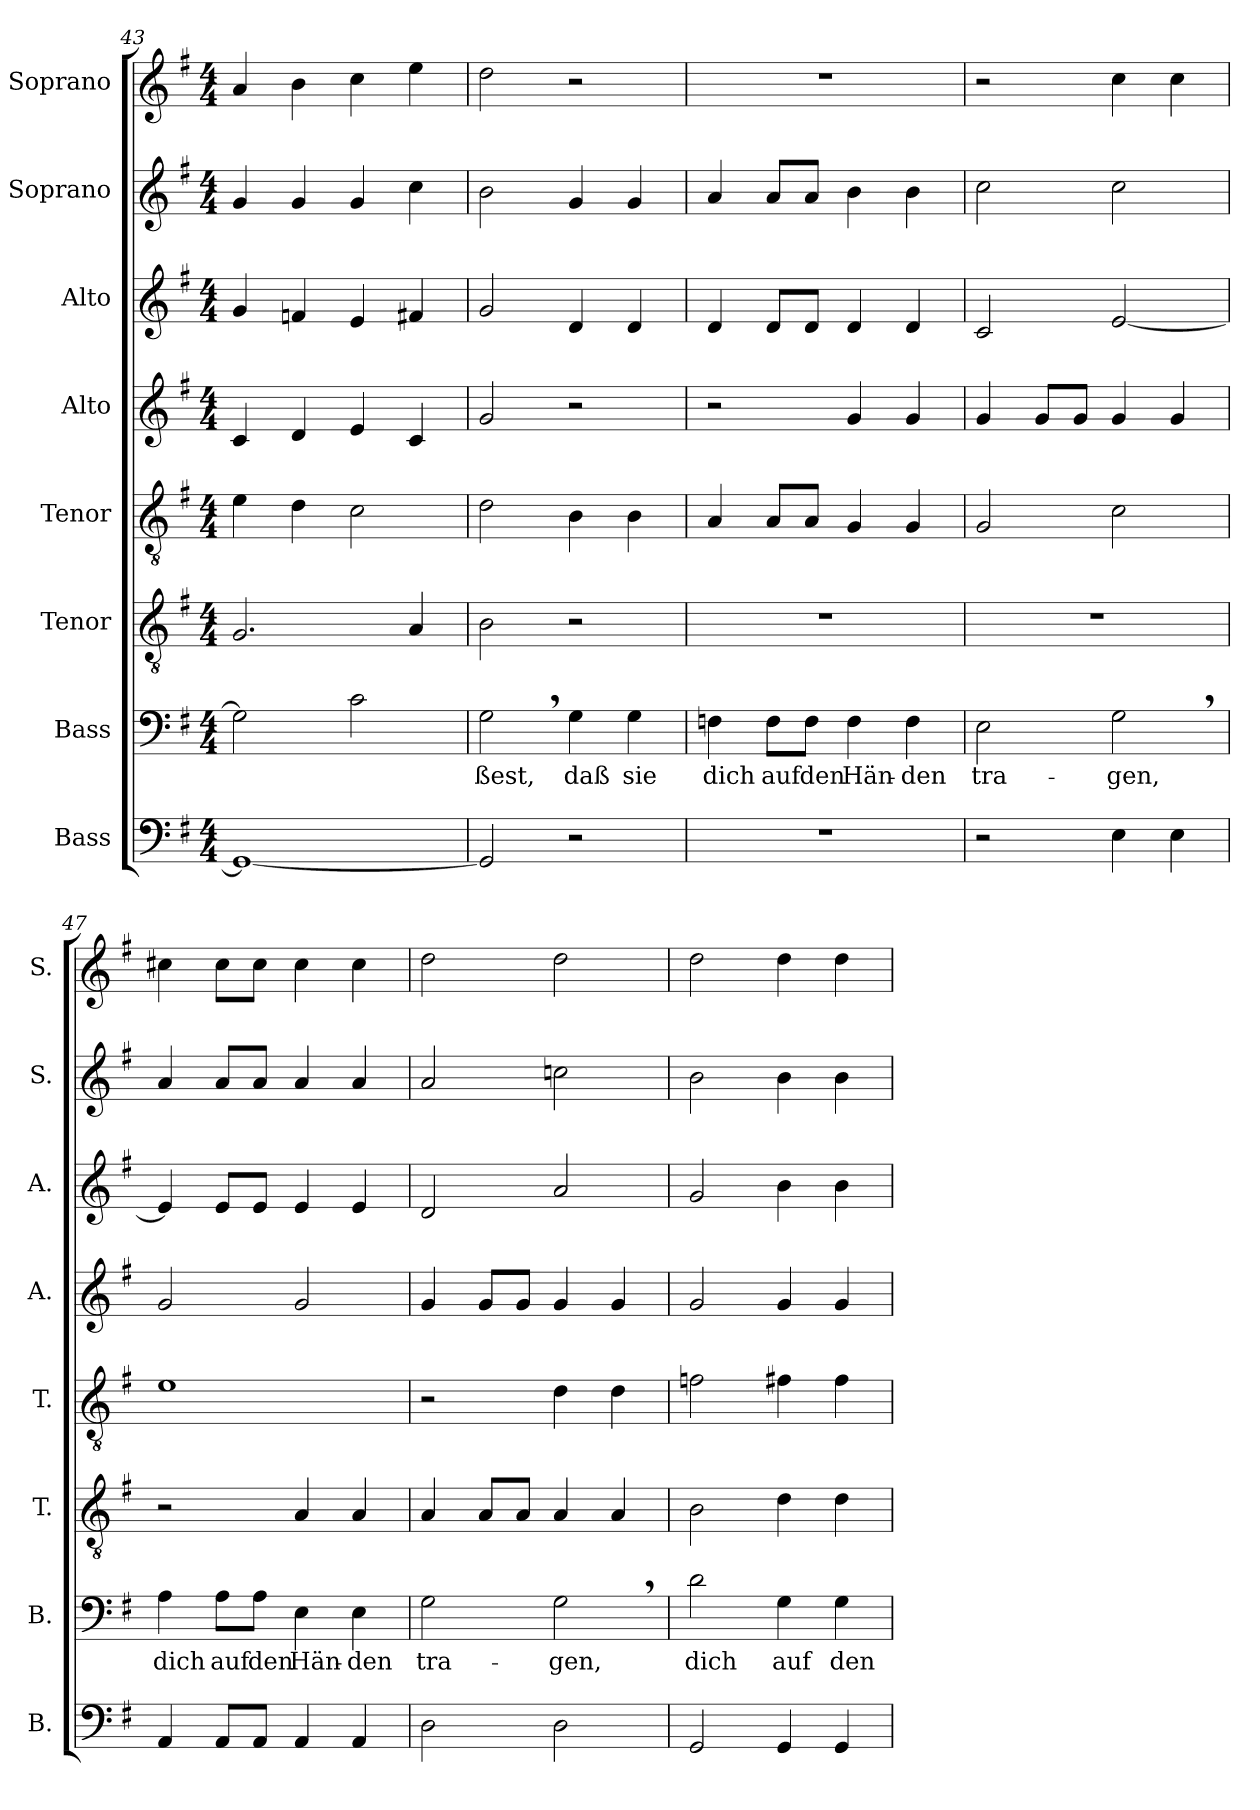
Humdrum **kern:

**kern	**kern	**text	**kern	**kern	**kern	**kern	**kern	**kern
*part8	*part7	*part7	*part6	*part5	*part4	*part3	*part2	*part1
*staff8	*staff7	*staff7	*staff6	*staff5	*staff4	*staff3	*staff2	*staff1
*I"Bass	*I"Bass	*	*I"Tenor	*I"Tenor	*I"Alto	*I"Alto	*I"Soprano	*I"Soprano
*I'B.	*I'B.	*	*I'T.	*I'T.	*I'A.	*I'A.	*I'S.	*I'S.
*clefF4	*clefF4	*	*clefGv2	*clefGv2	*clefG2	*clefG2	*clefG2	*clefG2
*k[f#]	*k[f#]	*	*k[f#]	*k[f#]	*k[f#]	*k[f#]	*k[f#]	*k[f#]
*M4/4	*M4/4	*	*M4/4	*M4/4	*M4/4	*M4/4	*M4/4	*M4/4
=43	=43	=43	=43	=43	=43	=43	=43	=43
1GG_	2G\]	.	2.G/	4e\	4c/	4g/	4g/	4a/
.	.	.	.	4d\	4d/	4fn/	4g/	4b\
.	2c\	.	.	2c\	4e/	4e/	4g/	4cc\
.	.	.	4A/	.	4c/	4f#X/	4cc\	4ee\
=44	=44	=44	=44	=44	=44	=44	=44	=44
2GG/]	2G,\	-ßest,	2B\	2d\	2g/	2g/	2b\	2dd\
2r	4G\	daß	2r	4B\	2r	4d/	4g/	2r
.	4G\	sie	.	4B\	.	4d/	4g/	.
=45	=45	=45	=45	=45	=45	=45	=45	=45
1r	4Fn\	dich	1r	4A/	2r	4d/	4a/	1r
.	8F\L	auf	.	8A/L	.	8d/L	8a/L	.
.	8F\J	den	.	8A/J	.	8d/J	8a/J	.
.	4F\	Hän-	.	4G/	4g/	4d/	4b\	.
.	4F\	-den	.	4G/	4g/	4d/	4b\	.
!!LO:LB:g=z
=46	=46	=46	=46	=46	=46	=46	=46	=46
2r	2E\	tra-	1r	2G/	4g/	2c/	2cc\	2r
.	.	.	.	.	8g/L	.	.	.
.	.	.	.	.	8g/J	.	.	.
4E\	2G,\	-gen,	.	2c\	4g/	[2e/	2cc\	4cc\
4E\	.	.	.	.	4g/	.	.	4cc\
=47	=47	=47	=47	=47	=47	=47	=47	=47
4AA/	4A\	dich	2r	1e	2g/	4e/]	4a/	4cc#X\
8AA/L	8A\L	auf	.	.	.	8e/L	8a/L	8cc#\L
8AA/J	8A\J	den	.	.	.	8e/J	8a/J	8cc#\J
4AA/	4E\	Hän-	4A/	.	2g/	4e/	4a/	4cc#\
4AA/	4E\	-den	4A/	.	.	4e/	4a/	4cc#\
=48	=48	=48	=48	=48	=48	=48	=48	=48
2D\	2G\	tra-	4A/	2r	4g/	2d/	2a/	2dd\
.	.	.	8A/L	.	8g/L	.	.	.
.	.	.	8A/J	.	8g/J	.	.	.
2D\	2G,\	-gen,	4A/	4d\	4g/	2a/	2ccn\	2dd\
.	.	.	4A/	4d\	4g/	.	.	.
=49	=49	=49	=49	=49	=49	=49	=49	=49
2GG/	2d\	dich	2B\	2fn\	2g/	2g/	2b\	2dd\
4GG/	4G\	auf	4d\	4f#X\	4g/	4b\	4b\	4dd\
4GG/	4G\	den	4d\	4f#\	4g/	4b\	4b\	4dd\
=	=	=	=	=	=	=	=	=
*-	*-	*-	*-	*-	*-	*-	*-	*-
